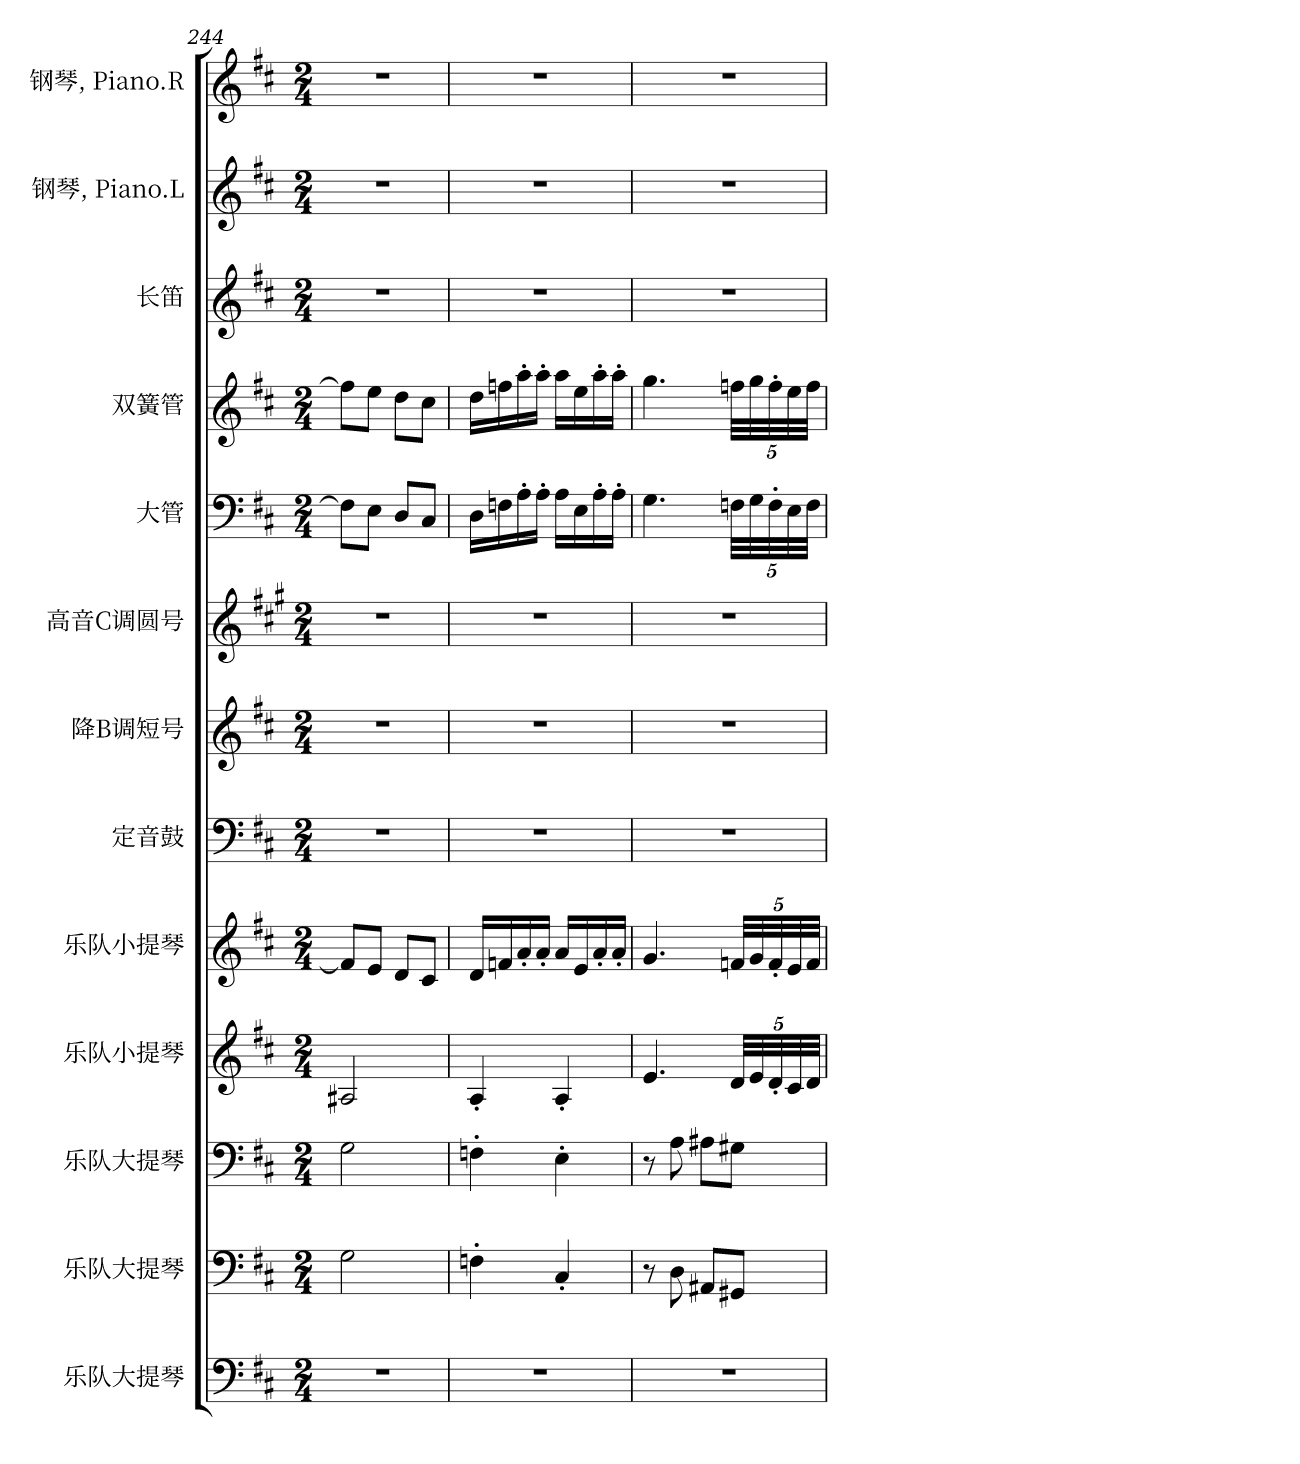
**kern	**kern	**kern	**kern	**kern	**kern	**kern	**kern	**kern	**kern	**kern	**kern	**kern
*part13	*part12	*part11	*part10	*part9	*part8	*part7	*part6	*part5	*part4	*part3	*part2	*part1
*staff13	*staff12	*staff11	*staff10	*staff9	*staff8	*staff7	*staff6	*staff5	*staff4	*staff3	*staff2	*staff1
*I"乐队大提琴	*I"乐队大提琴	*I"乐队大提琴	*I"乐队小提琴	*I"乐队小提琴	*I"定音鼓	*I"降B调短号	*I"高音C调圆号	*I"大管	*I"双簧管	*I"长笛	*I"钢琴, Piano.L	*I"钢琴, Piano.R
*	*	*	*	*	*	*	*	*	*	*	*I'Pno.	*I'Pno.
*clefF4	*clefF4	*clefF4	*clefG2	*clefG2	*clefF4	*clefG2	*clefG2	*clefF4	*clefG2	*clefG2	*clefG2	*clefG2
*	*	*	*	*	*	*ITrd1c2	*ITrd4c7	*	*	*	*	*
*k[f#c#]	*k[f#c#]	*k[f#c#]	*k[f#c#]	*k[f#c#]	*k[f#c#]	*k[]	*k[f#c#]	*k[f#c#]	*k[f#c#]	*k[f#c#]	*k[f#c#]	*k[f#c#]
*M2/4	*M2/4	*M2/4	*M2/4	*M2/4	*M2/4	*M2/4	*M2/4	*M2/4	*M2/4	*M2/4	*M2/4	*M2/4
=244	=244	=244	=244	=244	=244	=244	=244	=244	=244	=244	=244	=244
2r	2G\	2G\	2A#X/	8f/L]	2r	2r	2r	8F\L]	8ff\L]	2r	2r	2r
.	.	.	.	8e/J	.	.	.	8E\J	8ee\J	.	.	.
.	.	.	.	8d/L	.	.	.	8D/L	8dd\L	.	.	.
.	.	.	.	8c#/J	.	.	.	8C#/J	8cc#\J	.	.	.
=245	=245	=245	=245	=245	=245	=245	=245	=245	=245	=245	=245	=245
2r	4Fn'\	4Fn'\	4A'/	16d/LL	2r	2r	2r	16D\LL	16dd\LL	2r	2r	2r
.	.	.	.	16fn/	.	.	.	16Fn\	16ffn\	.	.	.
.	.	.	.	16a'/	.	.	.	16A'\	16aa'\	.	.	.
.	.	.	.	16a'/JJ	.	.	.	16A'\JJ	16aa'\JJ	.	.	.
.	4C#'/	4E'\	4A'/	16a/LL	.	.	.	16A\LL	16aa\LL	.	.	.
.	.	.	.	16e/	.	.	.	16E\	16ee\	.	.	.
.	.	.	.	16a'/	.	.	.	16A'\	16aa'\	.	.	.
.	.	.	.	16a'/JJ	.	.	.	16A'\JJ	16aa'\JJ	.	.	.
=246	=246	=246	=246	=246	=246	=246	=246	=246	=246	=246	=246	=246
2r	8r	8r	4.e/	4.g/	2r	2r	2r	4.G\	4.gg\	2r	2r	2r
.	8D\	8A\	.	.	.	.	.	.	.	.	.	.
.	8AA#X/L	8A#X\L	.	.	.	.	.	.	.	.	.	.
*	*	*	*Xbrackettup	*Xbrackettup	*	*	*	*Xbrackettup	*Xbrackettup	*	*	*
.	8GG#X/J	8G#X\J	40d/LLL	40fn/LLL	.	.	.	40Fn\LLL	40ffn\LLL	.	.	.
.	.	.	40e/	40g/	.	.	.	40G\	40gg\	.	.	.
.	.	.	40d'/	40f'/	.	.	.	40F'\	40ff'\	.	.	.
.	.	.	40c#/	40e/	.	.	.	40E\	40ee\	.	.	.
.	.	.	40d/JJJ	40f/JJJ	.	.	.	40F\JJJ	40ff\JJJ	.	.	.
=	=	=	=	=	=	=	=	=	=	=	=	=
*-	*-	*-	*-	*-	*-	*-	*-	*-	*-	*-	*-	*-
